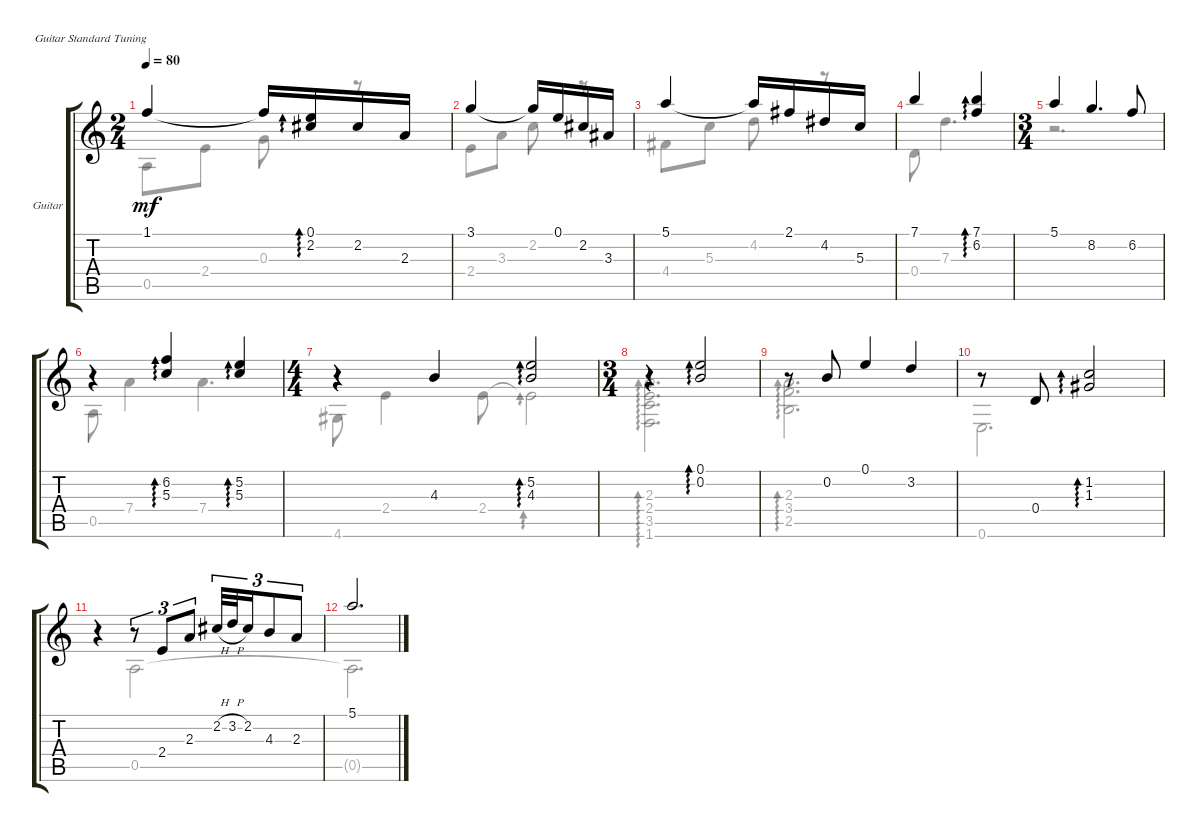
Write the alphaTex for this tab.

\bracketExtendMode groupsimilarinstruments
\firstSystemTrackNameOrientation horizontal
\otherSystemsTrackNameOrientation horizontal
\track ("Guitar" "Guitar") {instrument acousticguitarnylon}
\staff {score tabs}
\tuning (E4 B3 G3 D3 A2 E2)
\voice
\ts (2 4)
\tempo 80
\clef g2
\ks c
1.1.4{dy mf} 1.1{t}.16 (0.1 2.2).16{ad 0} 2.2.16 2.3.16 |
3.1.4 3.1{t}.16 0.1.16 2.2.16 3.3.16 |
5.1.4 5.1{t}.16 2.1.16 4.2.16 5.3.16 |
7.1.4 (7.1 6.2).4{ad 0} |
\ts (3 4)
5.1.4 8.2.4{d} 6.2.8 |
r.4 (6.2 5.3).4{ad 0} (5.2 5.3).4{ad 0} |
\ts (4 4)
r.4 4.3.4 (5.2 4.3).2{ad 0} |
\ts (3 4)
r.4{ad 0} (0.1 0.2).2{ad 0} |
r.8{ad 0} 0.2.8 0.1.4 3.2.4 |
r.8 0.4.8 (1.2 1.3).2{ad 0} |
r.4 r.8{tu (3 2)} 2.4.8{tu (3 2)} 2.3.8{tu (3 2)} 2.2{h}.32{tu (3 2)} 3.2{h}.32{tu (3 2)} 2.2.16{tu (3 2)} 4.3.8{tu (3 2)} 2.3.8{tu (3 2)} |
5.1.2{d}
\voice
\clef g2
\ottava regular
\simile none
\ks c
0.5.8{dy mf} 2.4.8 0.3.8 r.8 |
2.4.8 3.3.8 2.2.8 r.8 |
4.4.8 5.3.8 4.2.8 r.8 |
0.4.8 7.3.4{d} |
r.2{d} |
0.5.8 7.4.4 7.4.4{d} |
4.6.8 2.4.4 2.4.8 2.4{t}.2{ad 0} |
(2.3 2.4 3.5 1.6).2{d ad 0} |
(2.3 3.4 2.5).2{d ad 0} |
0.6.2{d} |
r.4 0.5.2 |
0.5{t}.2{d}
